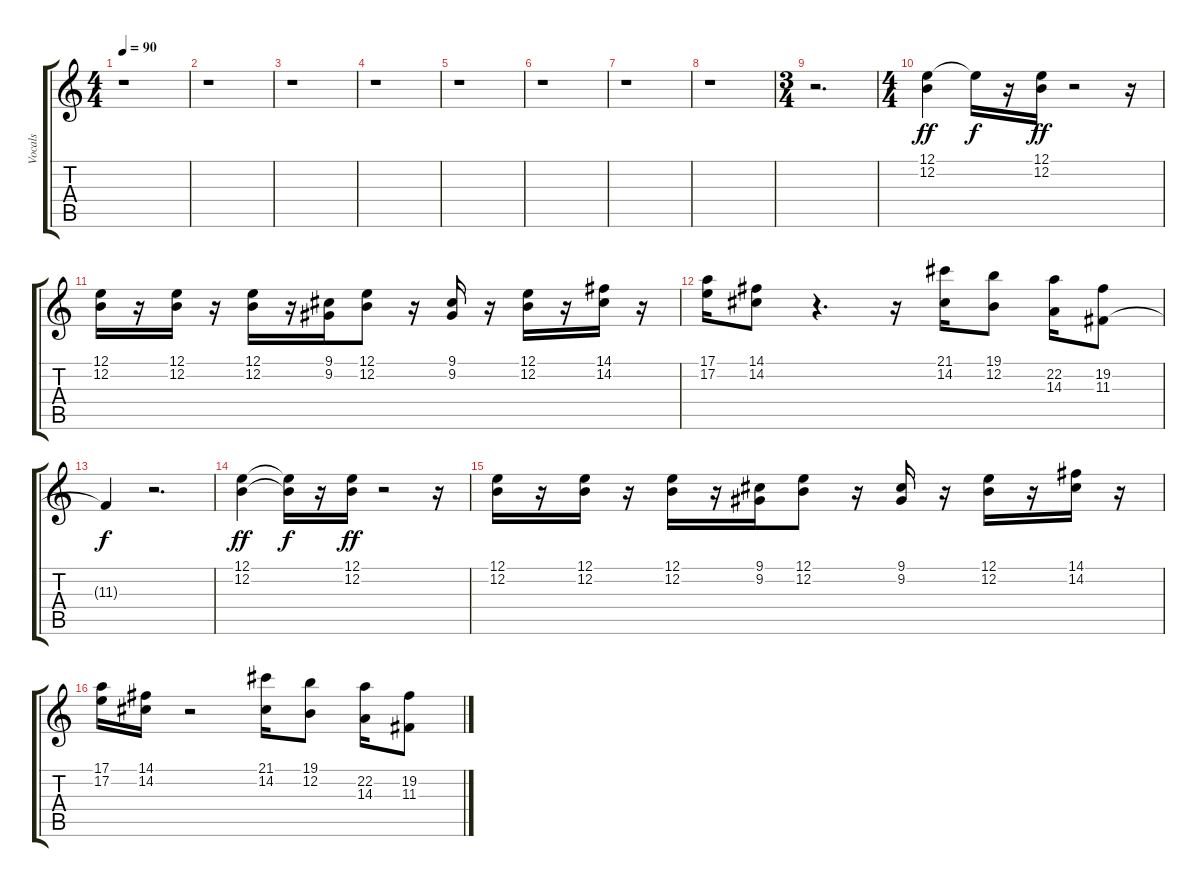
\track ("Vocals" "Vocals") {instrument lead3calliope}
\staff {score tabs}
\tuning (E4 B3 G3 D3 A2 E2) {hide}
\ts (4 4)
\tempo 90
\clef g2
\ks c
r.1{dy f} |
r.1 |
r.1 |
r.1 |
r.1 |
r.1 |
r.1 |
r.1 |
\ts (3 4)
r.2{d} |
\ts (4 4)
(12.1 12.2).4{dy ff} 12.1{t}.16{dy f} r.16 (12.1 12.2).16{dy ff} r.2 r.16 |
(12.1 12.2).16 r.16 (12.1 12.2).16 r.16 (12.1 12.2).16 r.16 (9.1 9.2).16 (12.1 12.2).8 r.16 (9.1 9.2).16 r.16 (12.1 12.2).16 r.16 (14.1 14.2).16 r.16 |
(17.1 17.2).16 (14.1 14.2).8 r.4{d} r.16 (21.1 14.2).16 (19.1 12.2).8 (22.2 14.3).16 (19.2 11.3).8 |
11.3{t}.4{dy f} r.2{d} |
(12.1 12.2).4{dy ff} (12.1{t} 12.2{t}).16{dy f} r.16 (12.1 12.2).16{dy ff} r.2 r.16 |
(12.1 12.2).16 r.16 (12.1 12.2).16 r.16 (12.1 12.2).16 r.16 (9.1 9.2).16 (12.1 12.2).8 r.16 (9.1 9.2).16 r.16 (12.1 12.2).16 r.16 (14.1 14.2).16 r.16 |
(17.1 17.2).16 (14.1 14.2).16 r.2 (21.1 14.2).16 (19.1 12.2).8 (22.2 14.3).16 (19.2 11.3).8
